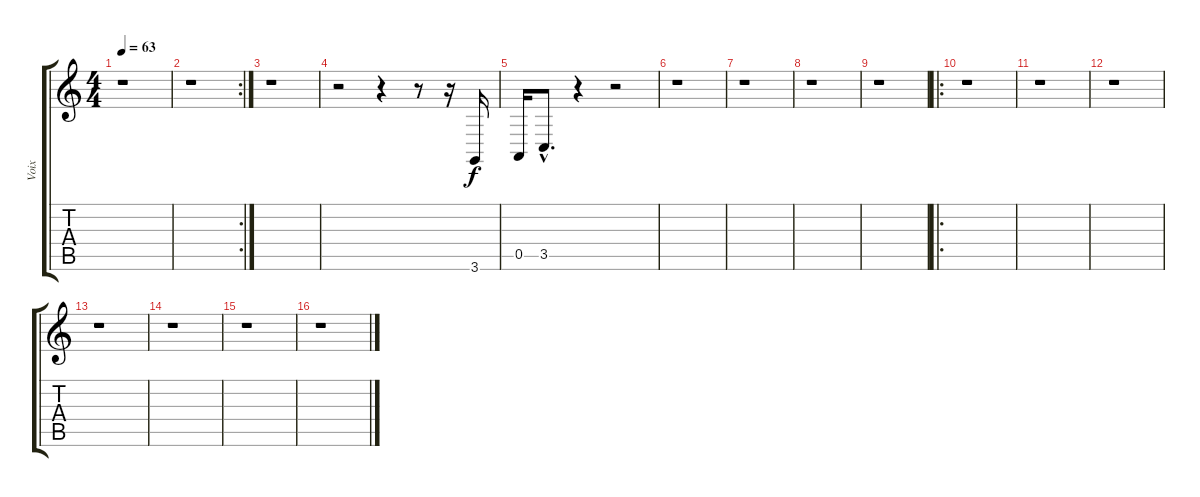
\track ("Voix" "Voix") {instrument choiraahs}
\staff {score tabs}
\tuning (E4 B3 G3 D3 A2 E2) {hide}
\ts (4 4)
\tempo 63
\clef g2
\ks c
r.1{dy f} |
\rc 2
r.1 |
r.1 |
r.2 r.4 r.8 r.16 3.6.16 |
0.5.16 3.5{hac}.8{d} r.4 r.2 |
r.1 |
r.1 |
r.1 |
r.1 |
\ro
r.1 |
r.1 |
r.1 |
r.1 |
r.1 |
r.1 |
r.1
